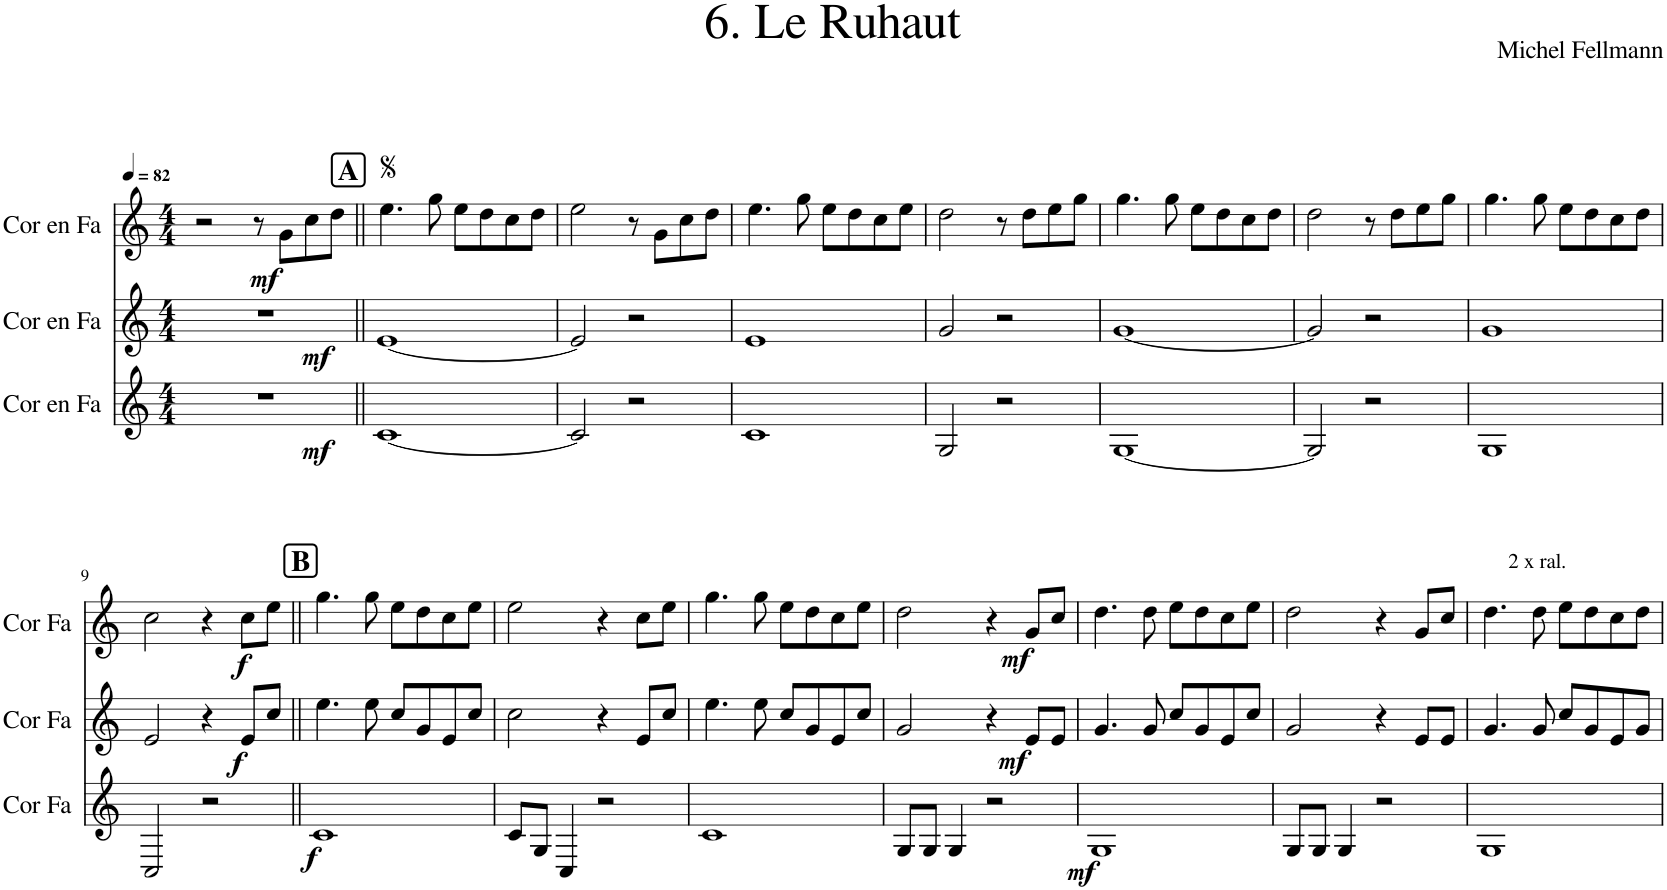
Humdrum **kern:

**kern	**dynam	**kern	**dynam	**kern	**dynam
*part3	*part3	*part2	*part2	*part1	*part1
*staff3	*staff3	*staff2	*staff2	*staff1	*staff1
*I"Cor en Fa	*	*I"Cor en Fa	*	*I"Cor en Fa	*
*I'Cor Fa	*	*I'Cor Fa	*	*I'Cor Fa	*
*clefG2	*	*clefG2	*	*clefG2	*
*Trd4c7	*	*Trd4c7	*	*Trd4c7	*
*k[]	*	*k[]	*	*k[]	*
*M4/4	*	*M4/4	*	*M4/4	*
*MM82	*	*MM82	*	*MM82	*
=1	=1	=1	=1	=1	=1
!	!LO:DY:b	!	!LO:DY:b	!	!
1r	mf	1r	mf	2r	.
!	!	!	!	!	!LO:DY:b
.	.	.	.	8r	mf
.	.	.	.	8g\L	.
.	.	.	.	8cc\	.
.	.	.	.	8dd\J	.
!!LO:REH:place=s1:a:B:cj:fs=14:t=A
=2||	=2||	=2||	=2||	=2||	=2||
[1c	.	[1e	.	4.ee\	.
.	.	.	.	8gg\	.
.	.	.	.	8ee\L	.
.	.	.	.	8dd\	.
.	.	.	.	8cc\	.
.	.	.	.	8dd\J	.
=3	=3	=3	=3	=3	=3
2c/]	.	2e/]	.	2ee\	.
2r	.	2r	.	8r	.
.	.	.	.	8g\L	.
.	.	.	.	8cc\	.
.	.	.	.	8dd\J	.
=4	=4	=4	=4	=4	=4
1c	.	1e	.	4.ee\	.
.	.	.	.	8gg\	.
.	.	.	.	8ee\L	.
.	.	.	.	8dd\	.
.	.	.	.	8cc\	.
.	.	.	.	8ee\J	.
=5	=5	=5	=5	=5	=5
2G/	.	2g/	.	2dd\	.
2r	.	2r	.	8r	.
.	.	.	.	8dd\L	.
.	.	.	.	8ee\	.
.	.	.	.	8gg\J	.
=6	=6	=6	=6	=6	=6
[1G	.	[1g	.	4.gg\	.
.	.	.	.	8gg\	.
.	.	.	.	8ee\L	.
.	.	.	.	8dd\	.
.	.	.	.	8cc\	.
.	.	.	.	8dd\J	.
=7	=7	=7	=7	=7	=7
2G/]	.	2g/]	.	2dd\	.
2r	.	2r	.	8r	.
.	.	.	.	8dd\L	.
.	.	.	.	8ee\	.
.	.	.	.	8gg\J	.
=8	=8	=8	=8	=8	=8
1G	.	1g	.	4.gg\	.
.	.	.	.	8gg\	.
.	.	.	.	8ee\L	.
.	.	.	.	8dd\	.
.	.	.	.	8cc\	.
.	.	.	.	8dd\J	.
!!LO:LB:g=z
=9	=9	=9	=9	=9	=9
2C/	.	2e/	.	2cc\	.
2r	.	4r	.	4r	.
!	!	!	!LO:DY:b	!	!LO:DY:b
.	.	8e/L	f	8cc\L	f
.	.	8cc/J	.	8ee\J	.
!!LO:REH:place=s1:a:B:cj:fs=14:t=B
=10||	=10||	=10||	=10||	=10||	=10||
!	!LO:DY:b	!	!	!	!
1c	f	4.ee\	.	4.gg\	.
.	.	8ee\	.	8gg\	.
.	.	8cc/L	.	8ee\L	.
.	.	8g/	.	8dd\	.
.	.	8e/	.	8cc\	.
.	.	8cc/J	.	8ee\J	.
=11	=11	=11	=11	=11	=11
8c/L	.	2cc\	.	2ee\	.
8G/J	.	.	.	.	.
4C/	.	.	.	.	.
2r	.	4r	.	4r	.
.	.	8e/L	.	8cc\L	.
.	.	8cc/J	.	8ee\J	.
=12	=12	=12	=12	=12	=12
1c	.	4.ee\	.	4.gg\	.
.	.	8ee\	.	8gg\	.
.	.	8cc/L	.	8ee\L	.
.	.	8g/	.	8dd\	.
.	.	8e/	.	8cc\	.
.	.	8cc/J	.	8ee\J	.
=13	=13	=13	=13	=13	=13
8G/L	.	2g/	.	2dd\	.
8G/J	.	.	.	.	.
4G/	.	.	.	.	.
2r	.	4r	.	4r	.
!	!	!	!LO:DY:b	!	!LO:DY:b
.	.	8e/L	mf	8g/L	mf
.	.	8e/J	.	8cc/J	.
=14	=14	=14	=14	=14	=14
!	!LO:DY:b	!	!	!	!
1G	mf	4.g/	.	4.dd\	.
.	.	8g/	.	8dd\	.
.	.	8cc/L	.	8ee\L	.
.	.	8g/	.	8dd\	.
.	.	8e/	.	8cc\	.
.	.	8cc/J	.	8ee\J	.
=15	=15	=15	=15	=15	=15
8G/L	.	2g/	.	2dd\	.
8G/J	.	.	.	.	.
4G/	.	.	.	.	.
2r	.	4r	.	4r	.
.	.	8e/L	.	8g/L	.
.	.	8e/J	.	8cc/J	.
=16	=16	=16	=16	=16	=16
!	!	!	!	!LO:TX:a:t=2 x ral.	!
1G	.	4.g/	.	4.dd\	.
.	.	8g/	.	8dd\	.
.	.	8cc/L	.	8ee\L	.
.	.	8g/	.	8dd\	.
.	.	8e/	.	8cc\	.
.	.	8g/J	.	8dd\J	.
=	=	=	=	=	=
*-	*-	*-	*-	*-	*-
